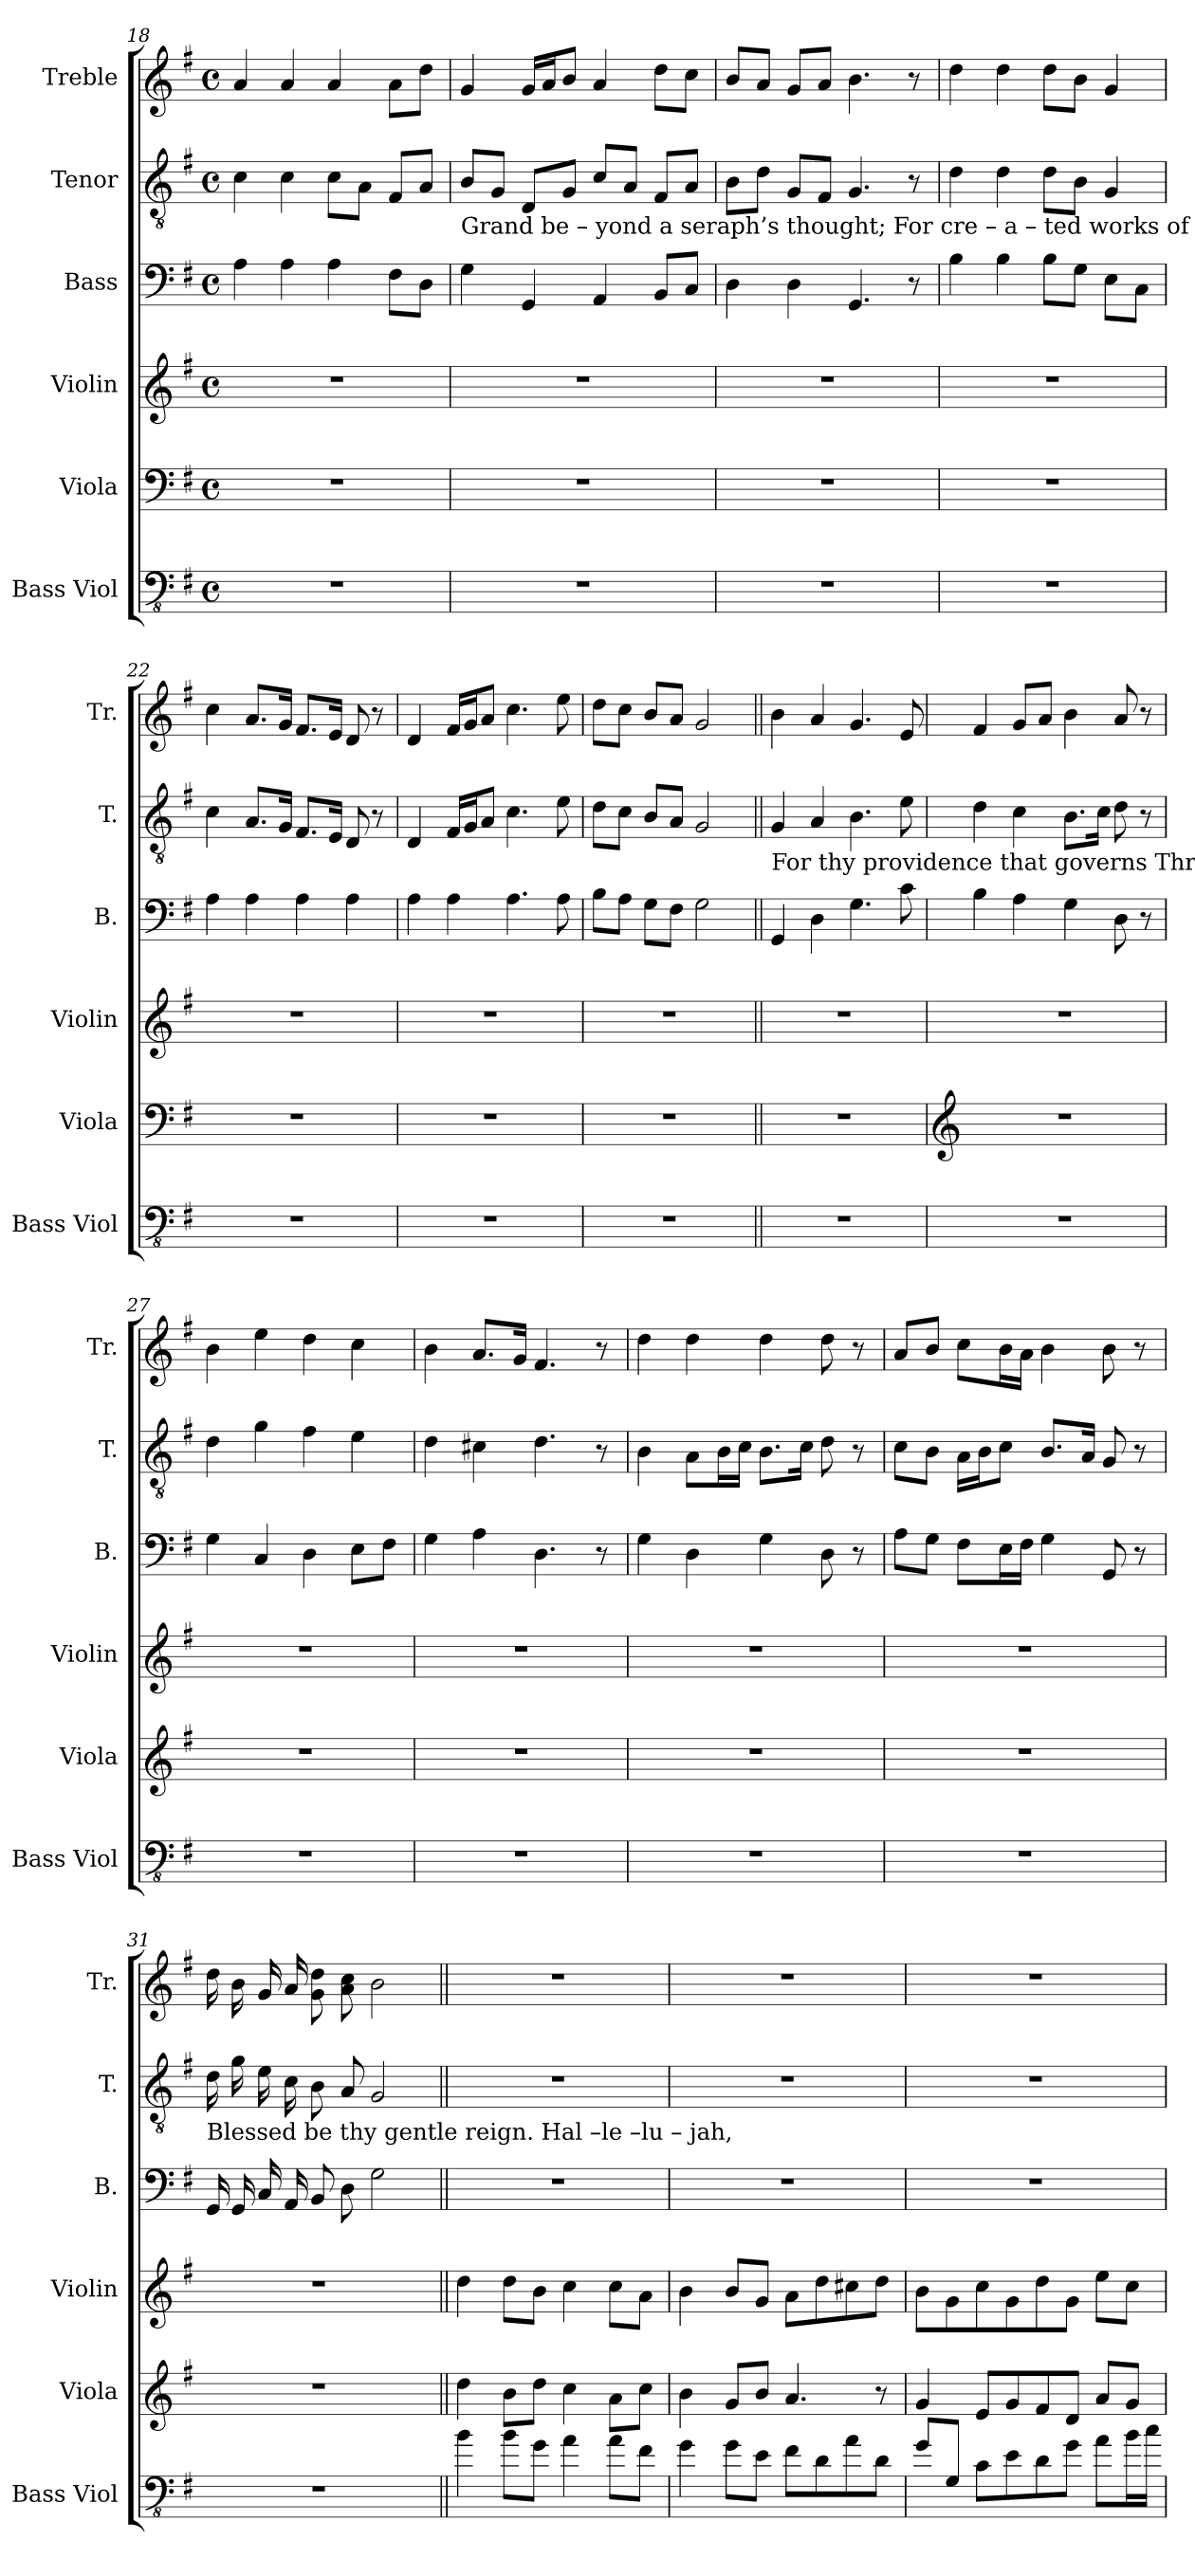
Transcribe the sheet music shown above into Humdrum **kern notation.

**kern	**kern	**kern	**kern	**kern	**kern
*part6	*part5	*part4	*part3	*part2	*part1
*staff6	*staff5	*staff4	*staff3	*staff2	*staff1
*I"Bass Viol	*I"Viola	*I"Violin	*I"Bass	*I"Tenor	*I"Treble
*I'Bass Viol	*I'Viola	*I'Violin	*I'B.	*I'T.	*I'Tr.
*clefFv4	*clefF4	*clefG2	*clefF4	*clefGv2	*clefG2
*ITrd7c12	*	*	*	*	*
*k[f#]	*k[f#]	*k[f#]	*k[f#]	*k[f#]	*k[f#]
*M4/4	*M4/4	*M4/4	*M4/4	*M4/4	*M4/4
*met(c)	*met(c)	*met(c)	*met(c)	*met(c)	*met(c)
=18	=18	=18	=18	=18	=18
1r	1r	1r	4A\	4c\	4a/
.	.	.	4A\	4c\	4a/
.	.	.	4A\	8c\L	4a/
.	.	.	.	8A\J	.
.	.	.	8F#\L	8F#/L	8a\L
.	.	.	8D\J	8A/J	8dd\J
!!LO:LB:g=z
=19	=19	=19	=19	=19	=19
!	!	!	!	!LO:TX:b:t=Grand  be   –   yond    a       seraph’s thought;         For cre – a  –  ted    works  of     po  –  wer,  Works with skill and kindness wrought.	!
1r	1r	1r	4G\	8B/L	4g/
.	.	.	.	8G/J	.
.	.	.	4GG/	8D/L	16g/LL
.	.	.	.	.	16a/J
.	.	.	.	8G/J	8b/J
.	.	.	4AA/	8c/L	4a/
.	.	.	.	8A/J	.
.	.	.	8BB/L	8F#/L	8dd\L
.	.	.	8C/J	8A/J	8cc\J
=20	=20	=20	=20	=20	=20
1r	1r	1r	4D\	8B\L	8b/L
.	.	.	.	8d\J	8a/J
.	.	.	4D\	8G/L	8g/L
.	.	.	.	8F#/J	8a/J
.	.	.	4.GG/	4.G/	4.b\
.	.	.	8r	8r	8r
=21	=21	=21	=21	=21	=21
1r	1r	1r	4B\	4d\	4dd\
.	.	.	4B\	4d\	4dd\
.	.	.	8B\L	8d\L	8dd\L
.	.	.	8G\J	8B\J	8b\J
.	.	.	8E\L	4G/	4g/
.	.	.	8C\J	.	.
=22	=22	=22	=22	=22	=22
1r	1r	1r	4A\	4c\	4cc\
.	.	.	4A\	8.A/L	8.a/L
.	.	.	.	16G/Jk	16g/Jk
.	.	.	4A\	8.F#/L	8.f#/L
.	.	.	.	16E/Jk	16e/Jk
.	.	.	4A\	8D/	8d/
.	.	.	.	8r	8r
=23	=23	=23	=23	=23	=23
1r	1r	1r	4A\	4D/	4d/
.	.	.	4A\	16F#/LL	16f#/LL
.	.	.	.	16G/J	16g/J
.	.	.	.	8A/J	8a/J
.	.	.	4.A\	4.c\	4.cc\
.	.	.	8A\	8e\	8ee\
=24	=24	=24	=24	=24	=24
1r	1r	1r	8B\L	8d\L	8dd\L
.	.	.	8A\J	8c\J	8cc\J
.	.	.	8G\L	8B/L	8b/L
.	.	.	8F#\J	8A/J	8a/J
.	.	.	2G\	2G/	2g/
!!LO:LB:g=z
=25||	=25||	=25||	=25||	=25||	=25||
!	!	!	!	!LO:TX:b:t=For thy providence that  governs     Through thine empire's wide domain;    Wings  an   an  –  gel,         guides  a               sparrow,	!
1r	1r	1r	4GG/	4G/	4b\
.	.	.	4D\	4A/	4a/
.	.	.	4.G\	4.B\	4.g/
.	.	.	8c\	8e\	8e/
=26	=26	=26	=26	=26	=26
*	*clefG2	*	*	*	*
1r	1r	1r	4B\	4d\	4f#/
.	.	.	4A\	4c\	8g/L
.	.	.	.	.	8a/J
.	.	.	4G\	8.B\L	4b\
.	.	.	.	16c\Jk	.
.	.	.	8D\	8d\	8a/
.	.	.	8r	8r	8r
=27	=27	=27	=27	=27	=27
1r	1r	1r	4G\	4d\	4b\
.	.	.	4C/	4g\	4ee\
.	.	.	4D\	4f#\	4dd\
.	.	.	8E\L	4e\	4cc\
.	.	.	8F#\J	.	.
=28	=28	=28	=28	=28	=28
1r	1r	1r	4G\	4d\	4b\
.	.	.	4A\	4c#X\	8.a/L
.	.	.	.	.	16g/Jk
.	.	.	4.D\	4.d\	4.f#/
.	.	.	8r	8r	8r
=29	=29	=29	=29	=29	=29
1r	1r	1r	4G\	4B\	4dd\
.	.	.	4D\	8A\L	4dd\
.	.	.	.	16B\L	.
.	.	.	.	16c\JJ	.
.	.	.	4G\	8.B\L	4dd\
.	.	.	.	16c\Jk	.
.	.	.	8D\	8d\	8dd\
.	.	.	8r	8r	8r
=30	=30	=30	=30	=30	=30
1r	1r	1r	8A\L	8c\L	8a/L
.	.	.	8G\J	8B\J	8b/J
.	.	.	8F#\L	16A\LL	8cc\L
.	.	.	.	16B\J	.
.	.	.	16E\L	8c\J	16b\L
.	.	.	16F#\JJ	.	16a\JJ
.	.	.	4G\	8.B/L	4b\
.	.	.	.	16A/Jk	.
.	.	.	8GG/	8G/	8b\
.	.	.	8r	8r	8r
!!LO:PB:g=z
=31	=31	=31	=31	=31	=31
!	!	!	!	!LO:TX:b:t=Blessed  be thy  gentle  reign.                                                                                                                                                               Hal –le –lu – jah,	!
1r	1r	1r	16GG/	16d\	16dd\
.	.	.	16GG/	16g\	16b\
.	.	.	16C/	16e\	16g/
.	.	.	16AA/	16c\	16a/
.	.	.	8BB/	8B\	8g\ 8dd\
.	.	.	8D\	8A/	8a\ 8cc\
.	.	.	2G\	2G/	2b\
=32||	=32||	=32||	=32||	=32||	=32||
4BB\	4dd\	4dd\	1r	1r	1r
8BB\L	8b\L	8dd\L	.	.	.
8GG\J	8dd\J	8b\J	.	.	.
4AA\	4cc\	4cc\	.	.	.
8AA\L	8a\L	8cc\L	.	.	.
8FF#\J	8cc\J	8a\J	.	.	.
=33	=33	=33	=33	=33	=33
4GG\	4b\	4b\	1r	1r	1r
8GG\L	8g/L	8b/L	.	.	.
8EE\J	8b/J	8g/J	.	.	.
8FF#\L	4.a/	8a\L	.	.	.
8DD\	.	8dd\	.	.	.
8AA\	.	8cc#X\	.	.	.
8DD\J	8r	8dd\J	.	.	.
=34	=34	=34	=34	=34	=34
8GG/L	4g/	8b\L	1r	1r	1r
8GGG/J	.	8g\	.	.	.
8CC\L	8e/L	8cc\	.	.	.
8EE\	8g/	8g\	.	.	.
8DD\	8f#/	8dd\	.	.	.
8GG\J	8d/J	8g\J	.	.	.
8AA\L	8a/L	8ee\L	.	.	.
16BB\L	8g/J	8cc\J	.	.	.
16C\JJ	.	.	.	.	.
=	=	=	=	=	=
*-	*-	*-	*-	*-	*-
